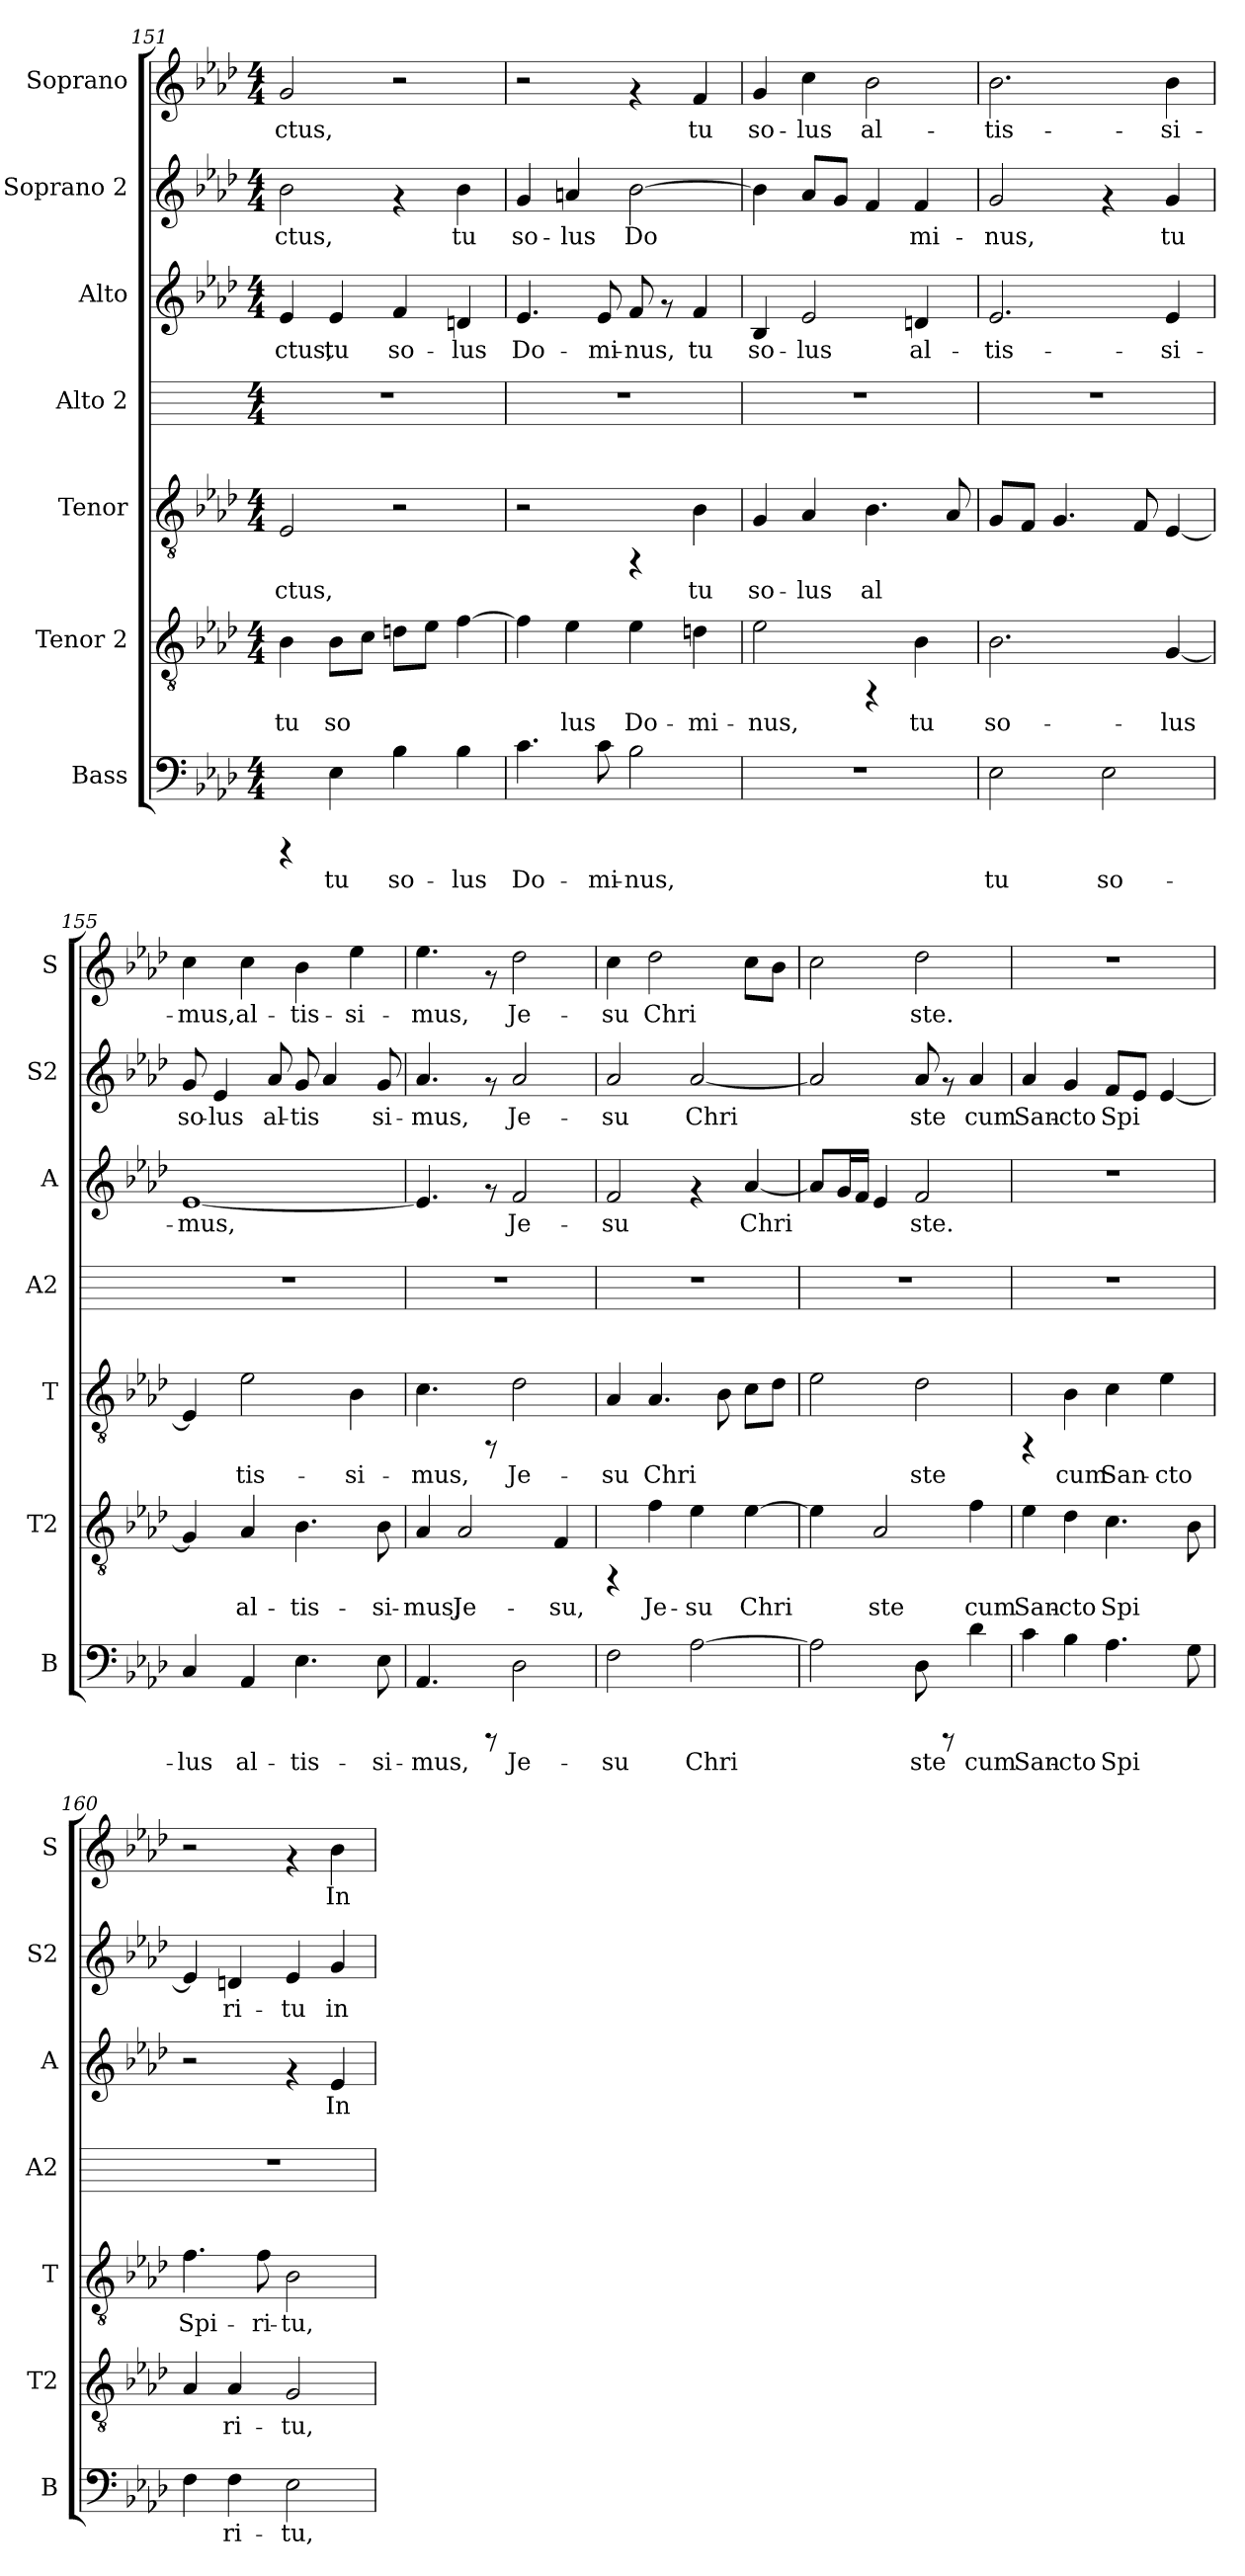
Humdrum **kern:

**kern	**text	**kern	**text	**kern	**text	**kern	**kern	**text	**kern	**text	**kern	**text
*part7	*part7	*part6	*part6	*part5	*part5	*part4	*part3	*part3	*part2	*part2	*part1	*part1
*staff7	*staff7	*staff6	*staff6	*staff5	*staff5	*staff4	*staff3	*staff3	*staff2	*staff2	*staff1	*staff1
*I"Bass	*	*I"Tenor 2	*	*I"Tenor	*	*I"Alto 2	*I"Alto	*	*I"Soprano 2	*	*I"Soprano	*
*I'B	*	*I'T2	*	*I'T	*	*I'A2	*I'A	*	*I'S2	*	*I'S	*
*clefF4	*	*clefGv2	*	*clefGv2	*	*	*clefG2	*	*clefG2	*	*clefG2	*
*k[b-e-a-d-]	*	*k[b-e-a-d-]	*	*k[b-e-a-d-]	*	*k[]	*k[b-e-a-d-]	*	*k[b-e-a-d-]	*	*k[b-e-a-d-]	*
*A-:	*	*A-:	*	*A-:	*	*C:	*A-:	*	*A-:	*	*A-:	*
*M4/4	*	*M4/4	*	*M4/4	*	*M4/4	*M4/4	*	*M4/4	*	*M4/4	*
=151	=151	=151	=151	=151	=151	=151	=151	=151	=151	=151	=151	=151
!	!	!	!LO:LY:b:cj	!	!LO:LY:b:cj	!	!	!LO:LY:b:cj	!	!LO:LY:b:cj	!	!LO:LY:b:cj
4rCCC	.	4B-\	tu	2E-/	-ctus,	1r	4e-/	-ctus,	2b-\	-ctus,	2g/	-ctus,
!	!LO:LY:b:cj	!	!LO:LY:b:cj	!	!	!	!	!LO:LY:b:cj	!	!	!	!
4E-\	tu	8B-\L	so-	.	.	.	4e-/	tu	.	.	.	.
!	!	!	!LO:LY:b:cj	!	!	!	!	!	!	!	!	!
.	.	8c\J	--	.	.	.	.	.	.	.	.	.
!	!LO:LY:b:cj	!	!LO:LY:b:cj	!	!	!	!	!LO:LY:b:cj	!	!	!	!
4B-\	so-	8dn\L	--	2r	.	.	4f/	so-	4rf	.	2r	.
!	!	!	!LO:LY:b:cj	!	!	!	!	!	!	!	!	!
.	.	8e-\J	--	.	.	.	.	.	.	.	.	.
!	!LO:LY:b:cj	!	!LO:LY:b:cj	!	!	!	!	!LO:LY:b:cj	!	!LO:LY:b:cj	!	!
4B-\	-lus	[>4f\	--	.	.	.	4dn/	-lus	4b-\	tu	.	.
=152	=152	=152	=152	=152	=152	=152	=152	=152	=152	=152	=152	=152
!	!LO:LY:b:cj	!	!LO:LY:b:cj	!	!	!	!	!LO:LY:b:cj	!	!LO:LY:b:cj	!	!
4.c\	Do-	4f\]	--	2r	.	1r	4.e-/	Do-	4g/	so-	2r	.
!	!	!	!LO:LY:b:cj	!	!	!	!	!	!	!LO:LY:b:cj	!	!
.	.	4e-\	-lus	.	.	.	.	.	4an/	-lus	.	.
!	!LO:LY:b:cj	!	!	!	!	!	!	!LO:LY:b:cj	!	!	!	!
8c\	-mi-	.	.	.	.	.	8e-/	-mi-	.	.	.	.
!	!LO:LY:b:cj	!	!LO:LY:b:cj	!	!	!	!	!LO:LY:b:cj	!	!LO:LY:b:cj	!	!
2B-\	-nus,	4e-\	Do-	4rFF	.	.	8f/	-nus,	[>2b-\	Do-	4rf	.
.	.	.	.	.	.	.	8rf	.	.	.	.	.
!	!	!	!LO:LY:b:cj	!	!LO:LY:b:cj	!	!	!LO:LY:b:cj	!	!	!	!LO:LY:b:cj
.	.	4dn\	-mi-	4B-\	tu	.	4f/	tu	.	.	4f/	tu
!!LO:PB:g=z
=153	=153	=153	=153	=153	=153	=153	=153	=153	=153	=153	=153	=153
!	!	!	!LO:LY:b:cj	!	!LO:LY:b:cj	!	!	!LO:LY:b:cj	!	!LO:LY:b:cj	!	!LO:LY:b:cj
1r	.	2e-\	-nus,	4G/	so-	1r	4B-/	so-	4b-\]	--	4g/	so-
!	!	!	!	!	!LO:LY:b:cj	!	!	!LO:LY:b:cj	!	!LO:LY:b:cj	!	!LO:LY:b:cj
.	.	.	.	4A-/	-lus	.	2e-/	-lus	8a-/L	--	4cc\	-lus
!	!	!	!	!	!	!	!	!	!	!LO:LY:b:cj	!	!
.	.	.	.	.	.	.	.	.	8g/J	--	.	.
!	!	!	!	!	!LO:LY:b:cj	!	!	!	!	!LO:LY:b:cj	!	!LO:LY:b:cj
.	.	4rFF	.	4.B-\	al-	.	.	.	4f/	--	2b-\	al-
!	!	!	!LO:LY:b:cj	!	!	!	!	!LO:LY:b:cj	!	!LO:LY:b:cj	!	!
.	.	4B-\	tu	.	.	.	4dn/	al-	4f/	-mi-	.	.
!	!	!	!	!	!LO:LY:b:cj	!	!	!	!	!	!	!
.	.	.	.	8A-/	--	.	.	.	.	.	.	.
=154	=154	=154	=154	=154	=154	=154	=154	=154	=154	=154	=154	=154
!	!LO:LY:b:cj	!	!LO:LY:b:cj	!	!LO:LY:b:cj	!	!	!LO:LY:b:cj	!	!LO:LY:b:cj	!	!LO:LY:b:cj
2E-\	tu	2.B-\	so-	8G/L	--	1r	2.e-/	-tis-	2g/	-nus,	2.b-\	-tis-
!	!	!	!	!	!LO:LY:b:cj	!	!	!	!	!	!	!
.	.	.	.	8F/J	--	.	.	.	.	.	.	.
!	!	!	!	!	!LO:LY:b:cj	!	!	!	!	!	!	!
.	.	.	.	4.G/	--	.	.	.	.	.	.	.
!	!LO:LY:b:cj	!	!	!	!	!	!	!	!	!	!	!
2E-\	so-	.	.	.	.	.	.	.	4rf	.	.	.
!	!	!	!	!	!LO:LY:b:cj	!	!	!	!	!	!	!
.	.	.	.	8F/	--	.	.	.	.	.	.	.
!	!	!	!LO:LY:b:cj	!	!LO:LY:b:cj	!	!	!LO:LY:b:cj	!	!LO:LY:b:cj	!	!LO:LY:b:cj
.	.	[<4G/	-lus	[<4E-/	--	.	4e-/	-si-	4g/	tu	4b-\	-si-
=155	=155	=155	=155	=155	=155	=155	=155	=155	=155	=155	=155	=155
!	!LO:LY:b:cj	!	!LO:LY:b:cj	!	!LO:LY:b:cj	!	!	!LO:LY:b:cj	!	!LO:LY:b:cj	!	!LO:LY:b:cj
4C/	-lus	4G/]	.	4E-/]	--	1r	[<1e-	-mus,	8g/	so-	4cc\	-mus,
!	!	!	!	!	!	!	!	!	!	!LO:LY:b:cj	!	!
.	.	.	.	.	.	.	.	.	4e-/	-lus	.	.
!	!LO:LY:b:cj	!	!LO:LY:b:cj	!	!LO:LY:b:cj	!	!	!	!	!	!	!LO:LY:b:cj
4AA-/	al-	4A-/	al-	2e-\	-tis-	.	.	.	.	.	4cc\	al-
!	!	!	!	!	!	!	!	!	!	!LO:LY:b:cj	!	!
.	.	.	.	.	.	.	.	.	8a-/	al-	.	.
!	!LO:LY:b:cj	!	!LO:LY:b:cj	!	!	!	!	!	!	!LO:LY:b:cj	!	!LO:LY:b:cj
4.E-\	-tis-	4.B-\	-tis-	.	.	.	.	.	8g/	-tis-	4b-\	-tis-
!	!	!	!	!	!	!	!	!	!	!LO:LY:b:cj	!	!
.	.	.	.	.	.	.	.	.	4a-/	--	.	.
!	!	!	!	!	!LO:LY:b:cj	!	!	!	!	!	!	!LO:LY:b:cj
.	.	.	.	4B-\	-si-	.	.	.	.	.	4ee-\	-si-
!	!LO:LY:b:cj	!	!LO:LY:b:cj	!	!	!	!	!	!	!LO:LY:b:cj	!	!
8E-\	-si-	8B-\	-si-	.	.	.	.	.	8g/	-si-	.	.
=156	=156	=156	=156	=156	=156	=156	=156	=156	=156	=156	=156	=156
!	!LO:LY:b:cj	!	!LO:LY:b:cj	!	!LO:LY:b:cj	!	!	!LO:LY:b:cj	!	!LO:LY:b:cj	!	!LO:LY:b:cj
4.AA-/	-mus,	4A-/	-mus,	4.c\	-mus,	1r	4.e-/]	.	4.a-/	-mus,	4.ee-\	-mus,
!	!	!	!LO:LY:b:cj	!	!	!	!	!	!	!	!	!
.	.	2A-/	Je-	.	.	.	.	.	.	.	.	.
8rCCC	.	.	.	8rFF	.	.	8rf	.	8rf	.	8rf	.
!	!LO:LY:b:cj	!	!	!	!LO:LY:b:cj	!	!	!LO:LY:b:cj	!	!LO:LY:b:cj	!	!LO:LY:b:cj
2D-\	Je-	.	.	2d-\	Je-	.	2f/	Je-	2a-/	Je-	2dd-\	Je-
!	!	!	!LO:LY:b:cj	!	!	!	!	!	!	!	!	!
.	.	4F/	-su,	.	.	.	.	.	.	.	.	.
=157	=157	=157	=157	=157	=157	=157	=157	=157	=157	=157	=157	=157
!	!LO:LY:b:cj	!	!	!	!LO:LY:b:cj	!	!	!LO:LY:b:cj	!	!LO:LY:b:cj	!	!LO:LY:b:cj
2F\	-su	4rFF	.	4A-/	-su	1r	2f/	-su	2a-/	-su	4cc\	-su
!	!	!	!LO:LY:b:cj	!	!LO:LY:b:cj	!	!	!	!	!	!	!LO:LY:b:cj
.	.	4f\	Je-	4.A-/	Chri-	.	.	.	.	.	2dd-\	Chri-
!	!LO:LY:b:cj	!	!LO:LY:b:cj	!	!	!	!	!	!	!LO:LY:b:cj	!	!
[>2A-\	Chri-	4e-\	-su	.	.	.	4rf	.	[<2a-/	Chri-	.	.
!	!	!	!	!	!LO:LY:b:cj	!	!	!	!	!	!	!
.	.	.	.	8B-\	--	.	.	.	.	.	.	.
!	!	!	!LO:LY:b:cj	!	!LO:LY:b:cj	!	!	!LO:LY:b:cj	!	!	!	!LO:LY:b:cj
.	.	[>4e-\	Chri-	8c\L	--	.	[<4a-/	Chri-	.	.	8cc\L	--
!	!	!	!	!	!LO:LY:b:cj	!	!	!	!	!	!	!LO:LY:b:cj
.	.	.	.	8d-\J	--	.	.	.	.	.	8b-\J	--
=158	=158	=158	=158	=158	=158	=158	=158	=158	=158	=158	=158	=158
!	!LO:LY:b:cj	!	!LO:LY:b:cj	!	!LO:LY:b:cj	!	!	!LO:LY:b:cj	!	!LO:LY:b:cj	!	!LO:LY:b:cj
2A-\]	--	4e-\]	--	2e-\	--	1r	8a-/L]	--	2a-/]	--	2cc\	--
!	!	!	!	!	!	!	!	!LO:LY:b:cj	!	!	!	!
.	.	.	.	.	.	.	16g/	--	.	.	.	.
!	!	!	!	!	!	!	!	!LO:LY:b:cj	!	!	!	!
.	.	.	.	.	.	.	16f/J	--	.	.	.	.
!	!	!	!LO:LY:b:cj	!	!	!	!	!LO:LY:b:cj	!	!	!	!
.	.	2A-/	-ste	.	.	.	4e-/	--	.	.	.	.
!	!LO:LY:b:cj	!	!	!	!LO:LY:b:cj	!	!	!LO:LY:b:cj	!	!LO:LY:b:cj	!	!LO:LY:b:cj
8D-\	-ste	.	.	2d-\	-ste	.	2f/	-ste.	8a-/	-ste	2dd-\	-ste.
8rCCC	.	.	.	.	.	.	.	.	8rf	.	.	.
!	!LO:LY:b:cj	!	!LO:LY:b:cj	!	!	!	!	!	!	!LO:LY:b:cj	!	!
4d-\	cum	4f\	cum	.	.	.	.	.	4a-/	cum	.	.
=159	=159	=159	=159	=159	=159	=159	=159	=159	=159	=159	=159	=159
!	!LO:LY:b:cj	!	!LO:LY:b:cj	!	!	!	!	!	!	!LO:LY:b:cj	!	!
4c\	San-	4e-\	San-	4rFF	.	1r	1r	.	4a-/	San-	1r	.
!	!LO:LY:b:cj	!	!LO:LY:b:cj	!	!LO:LY:b:cj	!	!	!	!	!LO:LY:b:cj	!	!
4B-\	-cto	4d-\	-cto	4B-\	cum	.	.	.	4g/	-cto	.	.
!	!LO:LY:b:cj	!	!LO:LY:b:cj	!	!LO:LY:b:cj	!	!	!	!	!LO:LY:b:cj	!	!
4.A-\	Spi-	4.c\	Spi-	4c\	San-	.	.	.	8f/L	Spi-	.	.
!	!	!	!	!	!	!	!	!	!	!LO:LY:b:cj	!	!
.	.	.	.	.	.	.	.	.	8e-/J	--	.	.
!	!	!	!	!	!LO:LY:b:cj	!	!	!	!	!LO:LY:b:cj	!	!
.	.	.	.	4e-\	-cto	.	.	.	[<4e-/	--	.	.
!	!LO:LY:b:cj	!	!LO:LY:b:cj	!	!	!	!	!	!	!	!	!
8G\	--	8B-\	--	.	.	.	.	.	.	.	.	.
!!LO:LB:g=z
=160	=160	=160	=160	=160	=160	=160	=160	=160	=160	=160	=160	=160
!	!LO:LY:b:cj	!	!LO:LY:b:cj	!	!LO:LY:b:cj	!	!	!	!	!LO:LY:b:cj	!	!
4F\	--	4A-/	--	4.f\	Spi-	1r	2r	.	4e-/]	--	2r	.
!	!LO:LY:b:cj	!	!LO:LY:b:cj	!	!	!	!	!	!	!LO:LY:b:cj	!	!
4F\	-ri-	4A-/	-ri-	.	.	.	.	.	4dn/	-ri-	.	.
!	!	!	!	!	!LO:LY:b:cj	!	!	!	!	!	!	!
.	.	.	.	8f\	-ri-	.	.	.	.	.	.	.
!	!LO:LY:b:cj	!	!LO:LY:b:cj	!	!LO:LY:b:cj	!	!	!	!	!LO:LY:b:cj	!	!
2E-\	-tu,	2G/	-tu,	2B-\	-tu,	.	4rf	.	4e-/	-tu	4rf	.
!	!	!	!	!	!	!	!	!LO:LY:b:cj	!	!LO:LY:b:cj	!	!LO:LY:b:cj
.	.	.	.	.	.	.	4e-/	In	4g/	in	4b-\	In
=	=	=	=	=	=	=	=	=	=	=	=	=
*-	*-	*-	*-	*-	*-	*-	*-	*-	*-	*-	*-	*-
